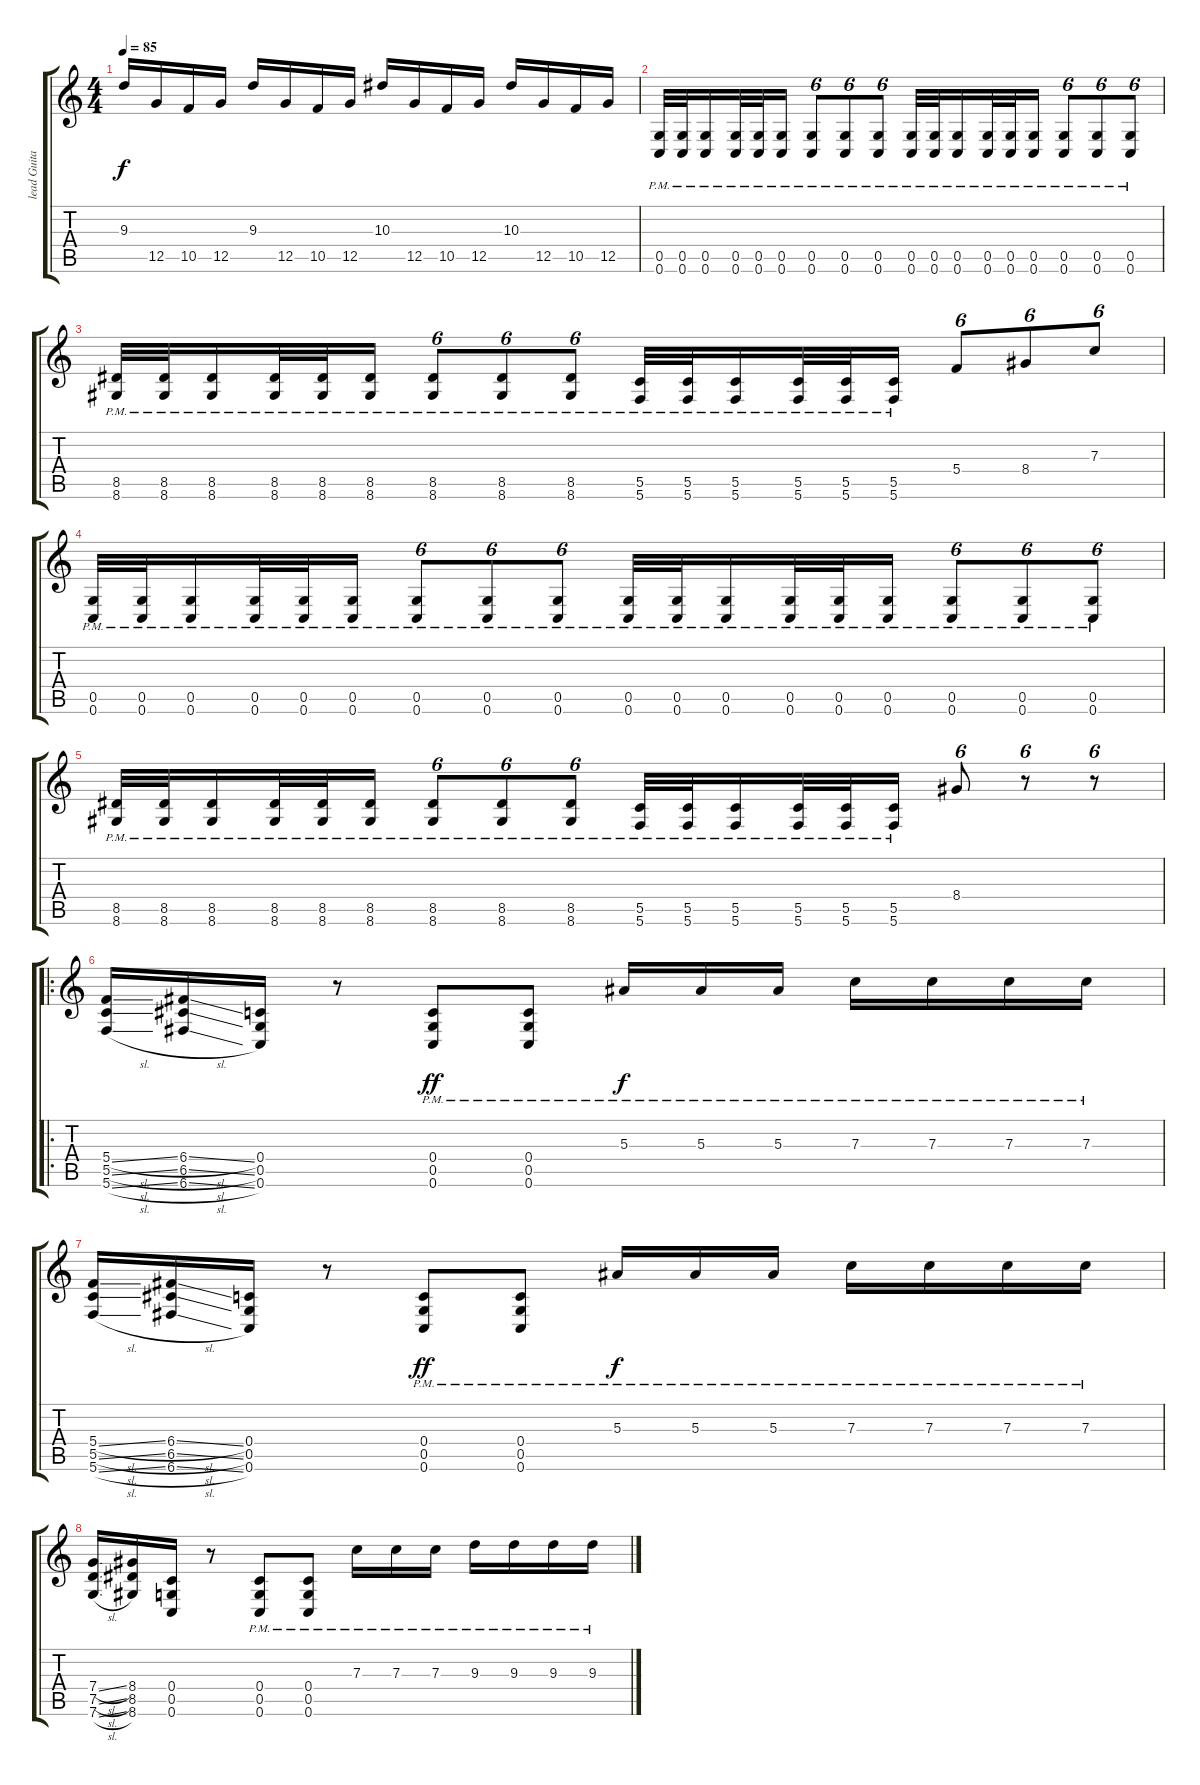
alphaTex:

\track ("lead Guitar" "lead Guita") {instrument distortionguitar}
\staff {score tabs}
\tuning (D4 A3 F3 C3 G2 C2) {hide}
\ts (4 4)
\tempo 85
\clef g2
\ks c
9.3.16{dy f} 12.5.16 10.5.16 12.5.16 9.3.16 12.5.16 10.5.16 12.5.16 10.3.16 12.5.16 10.5.16 12.5.16 10.3.16 12.5.16 10.5.16 12.5.16 |
(0.5{pm} 0.6{pm}).32 (0.5{pm} 0.6{pm}).32 (0.5{pm} 0.6{pm}).16 (0.5{pm} 0.6{pm}).32 (0.5{pm} 0.6{pm}).32 (0.5{pm} 0.6{pm}).16 (0.5{pm} 0.6{pm}).8{tu (6 4)} (0.5{pm} 0.6{pm}).8{tu (6 4)} (0.5{pm} 0.6{pm}).8{tu (6 4)} (0.5{pm} 0.6{pm}).32 (0.5{pm} 0.6{pm}).32 (0.5{pm} 0.6{pm}).16 (0.5{pm} 0.6{pm}).32 (0.5{pm} 0.6{pm}).32 (0.5{pm} 0.6{pm}).16 (0.5{pm} 0.6{pm}).8{tu (6 4)} (0.5{pm} 0.6{pm}).8{tu (6 4)} (0.5{pm} 0.6{pm}).8{tu (6 4)} |
(8.5{pm} 8.6).32 (8.5{pm} 8.6).32 (8.5{pm} 8.6).16 (8.5{pm} 8.6).32 (8.5{pm} 8.6).32 (8.5{pm} 8.6{pm}).16 (8.5{pm} 8.6{pm}).8{tu (6 4)} (8.5{pm} 8.6{pm}).8{tu (6 4)} (8.5{pm} 8.6{pm}).8{tu (6 4)} (5.5 5.6{pm}).32 (5.5{pm} 5.6{pm}).32 (5.5{pm} 5.6{pm}).16 (5.5{pm} 5.6{pm}).32 (5.5{pm} 5.6{pm}).32 (5.5{pm} 5.6{pm}).16 5.4.8{tu (6 4)} 8.4.8{tu (6 4)} 7.3.8{tu (6 4)} |
(0.5{pm} 0.6{pm}).32 (0.5{pm} 0.6{pm}).32 (0.5{pm} 0.6{pm}).16 (0.5{pm} 0.6{pm}).32 (0.5{pm} 0.6{pm}).32 (0.5{pm} 0.6{pm}).16 (0.5{pm} 0.6{pm}).8{tu (6 4)} (0.5{pm} 0.6{pm}).8{tu (6 4)} (0.5{pm} 0.6{pm}).8{tu (6 4)} (0.5{pm} 0.6{pm}).32 (0.5{pm} 0.6{pm}).32 (0.5{pm} 0.6{pm}).16 (0.5{pm} 0.6{pm}).32 (0.5{pm} 0.6{pm}).32 (0.5{pm} 0.6{pm}).16 (0.5{pm} 0.6{pm}).8{tu (6 4)} (0.5{pm} 0.6{pm}).8{tu (6 4)} (0.5{pm} 0.6{pm}).8{tu (6 4)} |
(8.5{pm} 8.6).32 (8.5{pm} 8.6).32 (8.5{pm} 8.6).16 (8.5{pm} 8.6).32 (8.5{pm} 8.6).32 (8.5{pm} 8.6{pm}).16 (8.5{pm} 8.6{pm}).8{tu (6 4)} (8.5{pm} 8.6{pm}).8{tu (6 4)} (8.5{pm} 8.6{pm}).8{tu (6 4)} (5.5 5.6{pm}).32 (5.5{pm} 5.6{pm}).32 (5.5{pm} 5.6{pm}).16 (5.5{pm} 5.6{pm}).32 (5.5{pm} 5.6{pm}).32 (5.5{pm} 5.6{pm}).16 8.4.8{tu (6 4)} r.8{tu (6 4)} r.8{tu (6 4)} |
\ro
(5.4{sl} 5.5{sl} 5.6{sl}).16 (6.4{sl} 6.5{sl} 6.6{sl}).16 (0.4 0.5 0.6).16 r.8 (0.4{pm} 0.5{pm} 0.6{pm}).8{dy ff} (0.4{pm} 0.5{pm} 0.6{pm}).8 5.3{pm}.16{dy f} 5.3{pm}.16 5.3{pm}.16 7.3{pm}.16 7.3{pm}.16 7.3{pm}.16 7.3{pm}.16 |
(5.4{sl} 5.5{sl} 5.6{sl}).16 (6.4{sl} 6.5{sl} 6.6{sl}).16 (0.4 0.5 0.6).16 r.8 (0.4{pm} 0.5{pm} 0.6{pm}).8{dy ff} (0.4{pm} 0.5{pm} 0.6{pm}).8 5.3{pm}.16{dy f} 5.3{pm}.16 5.3{pm}.16 7.3{pm}.16 7.3{pm}.16 7.3{pm}.16 7.3{pm}.16 |
(7.4{sl} 7.5{sl} 7.6{sl}).16 (8.4 8.5 8.6).16 (0.4 0.5 0.6).16 r.8 (0.4{pm} 0.5{pm} 0.6{pm}).8 (0.4{pm} 0.5{pm} 0.6{pm}).8 7.3{pm}.16 7.3{pm}.16 7.3{pm}.16 9.3{pm}.16 9.3{pm}.16 9.3{pm}.16 9.3{pm}.16
